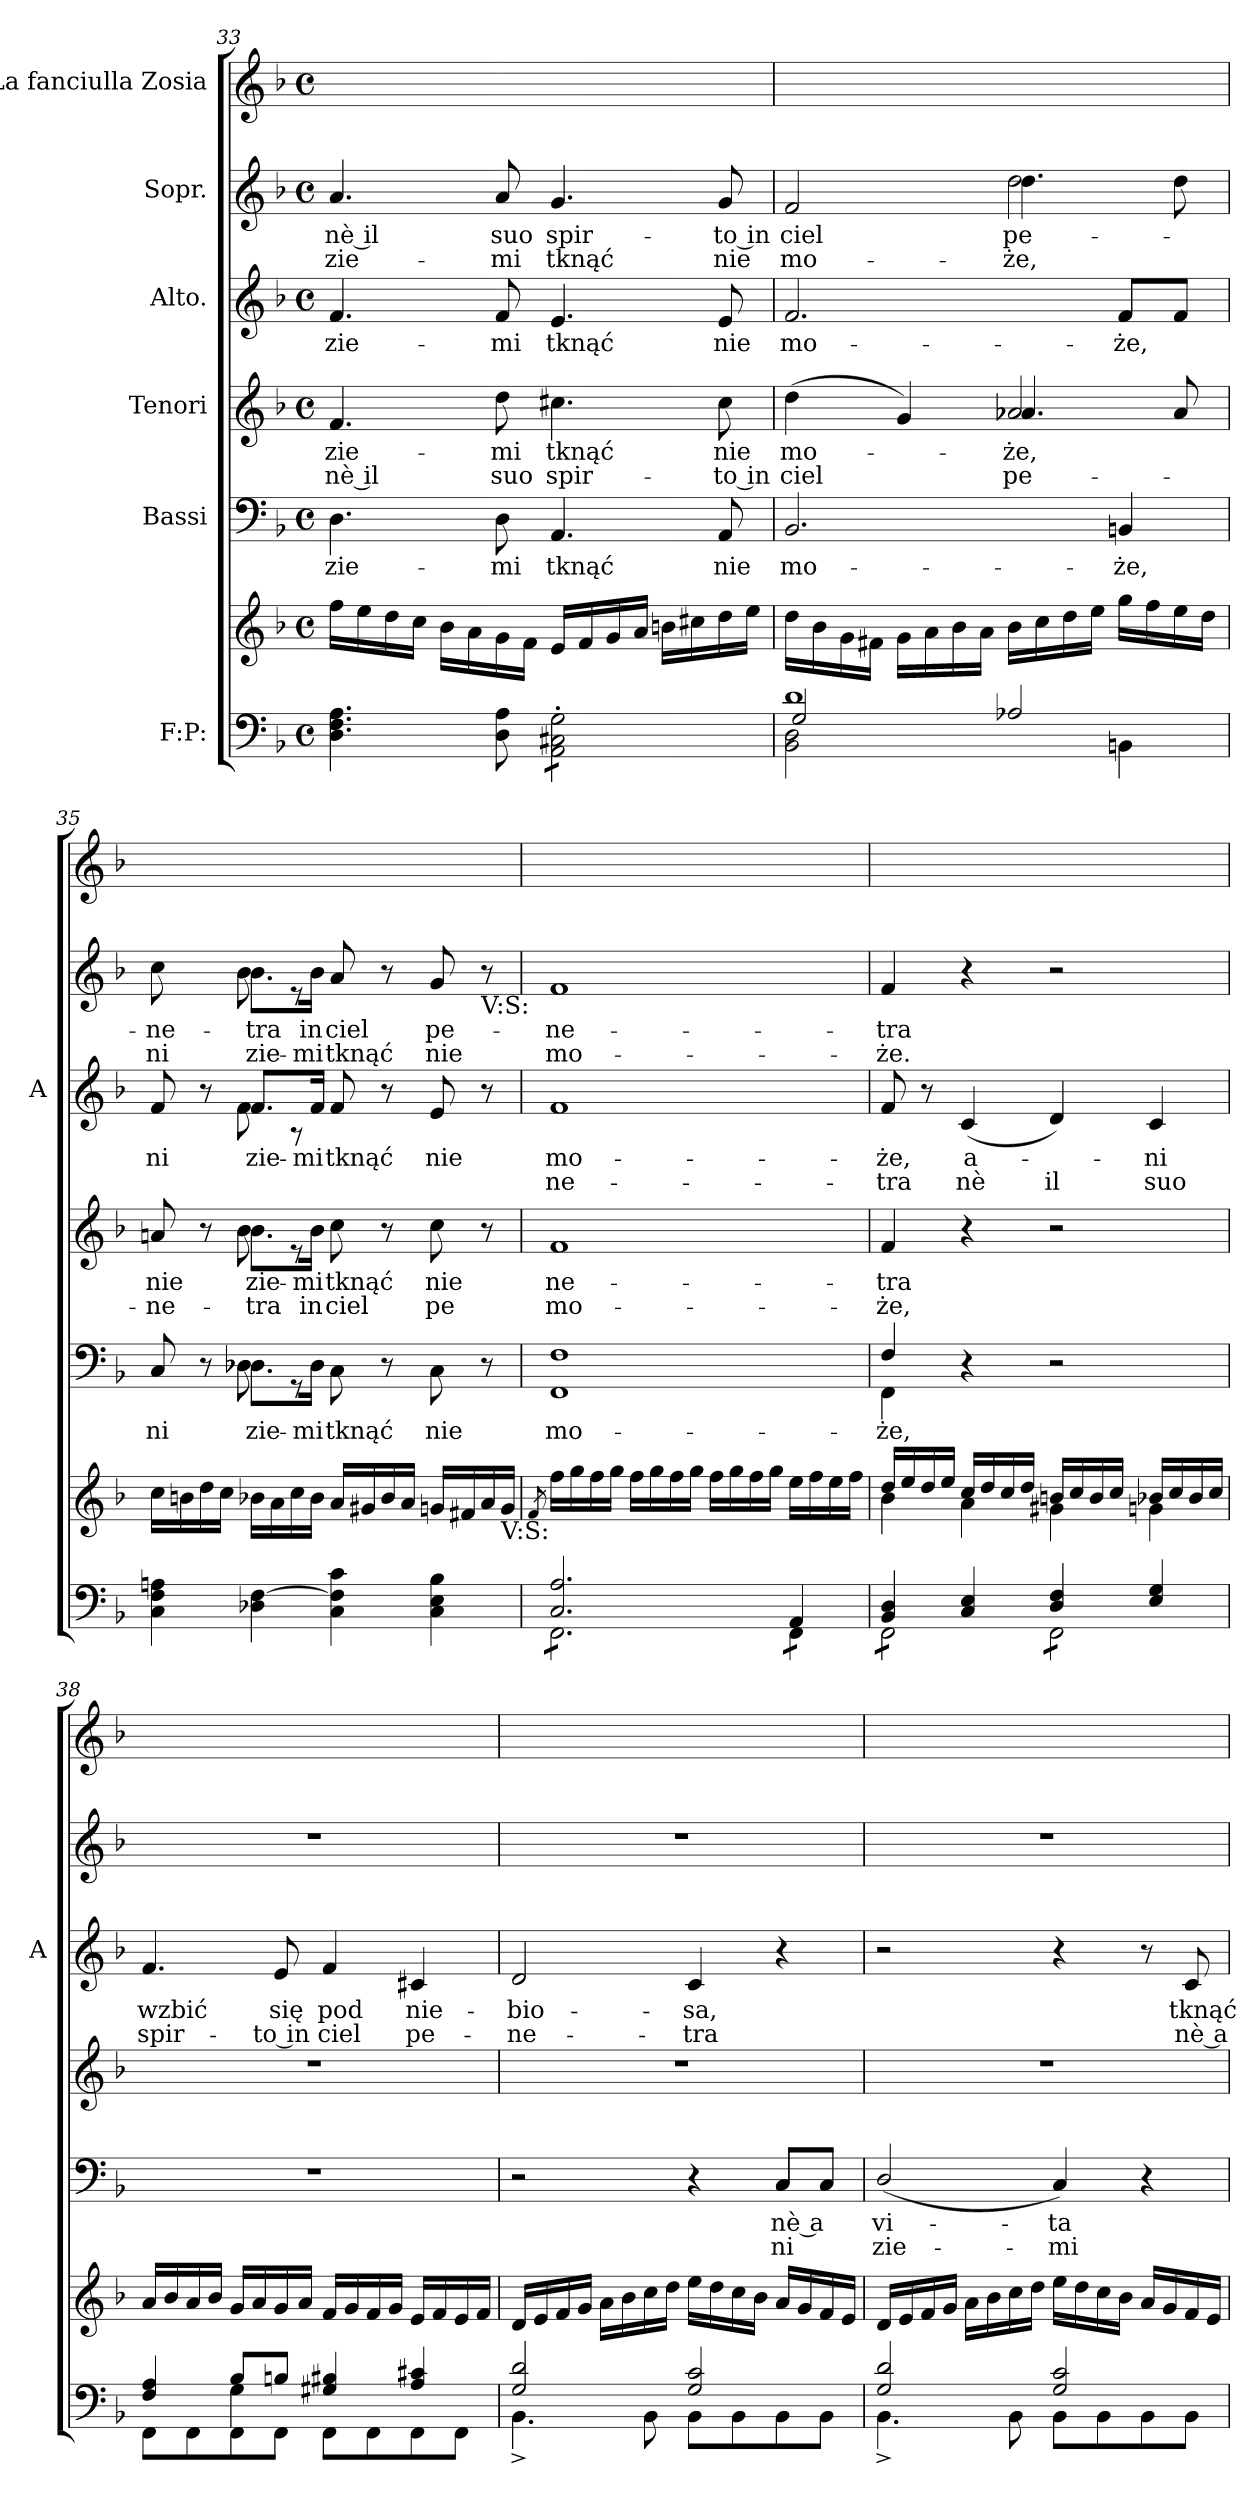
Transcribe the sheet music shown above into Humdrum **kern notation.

**kern	**kern	**kern	**text	**text	**kern	**text	**text	**kern	**text	**text	**kern	**text	**text	**kern
*part6	*part6	*part5	*part5	*part5	*part4	*part4	*part4	*part3	*part3	*part3	*part2	*part2	*part2	*part1
*staff7	*staff6	*staff5	*staff5	*staff5	*staff4	*staff4	*staff4	*staff3	*staff3	*staff3	*staff2	*staff2	*staff2	*staff1
*I"F:P:	*	*I"Bassi	*	*	*I"Tenori	*	*	*I"Alto.	*	*	*I"Sopr.	*	*	*I"La fanciulla Zosia
*	*	*	*	*	*	*	*	*I'A	*	*	*	*	*	*
*clefF4	*clefG2	*clefF4	*	*	*	*	*	*clefG2	*	*	*clefG2	*	*	*clefG2
*	*	*	*	*	*ITrd8c12	*	*	*	*	*	*	*	*	*
*k[b-]	*k[b-]	*k[b-]	*	*	*k[b-]	*	*	*k[b-]	*	*	*k[b-]	*	*	*k[b-]
*M4/4	*M4/4	*M4/4	*	*	*M4/4	*	*	*M4/4	*	*	*M4/4	*	*	*M4/4
*met(c)	*met(c)	*met(c)	*	*	*met(c)	*	*	*met(c)	*	*	*met(c)	*	*	*met(c)
=33	=33	=33	=33	=33	=33	=33	=33	=33	=33	=33	=33	=33	=33	=33
!	!	!	!	!	!	!	!LO:LY:color=red	!	!	!	!	!LO:LY:color=red	!	!
4.D\ 4.F\ 4.A\	16ff\LL	4.D\	zie-	.	4.F/	zie-	nè il	4.f/	zie-	.	4.a/	nè il	zie-	1ryy
.	16ee\	.	.	.	.	.	.	.	.	.	.	.	.	.
.	16dd\	.	.	.	.	.	.	.	.	.	.	.	.	.
.	16cc\JJ	.	.	.	.	.	.	.	.	.	.	.	.	.
.	16b-\LL	.	.	.	.	.	.	.	.	.	.	.	.	.
.	16a\	.	.	.	.	.	.	.	.	.	.	.	.	.
!	!	!	!LO:LY:i	!	!	!LO:LY:i	!LO:LY:color=red	!	!LO:LY:i	!	!	!LO:LY:color=red	!	!
8D\ 8A\	16g\	8D\	-mi	.	8d\	-mi	suo	8f/	-mi	.	8a/	suo	-mi	.
.	16f\JJ	.	.	.	.	.	.	.	.	.	.	.	.	.
!LO:TX:a:t=....	!	!	!	!	!	!	!	!	!	!	!	!	!	!
!	!	!	!LO:LY:i	!	!	!LO:LY:i	!LO:LY:color=red	!	!LO:LY:i	!	!	!LO:LY:color=red	!	!
*tremolo	*	*	*	*	*	*	*	*	*	*	*	*	*	*
8AA'\ 8C#X'\ 8G'\L	16e/LL	4.AA/	tknąć	.	4.c#X\	tknąć	spir-	4.e/	tknąć	.	4.g/	spir-	tknąć	.
.	16f/	.	.	.	.	.	.	.	.	.	.	.	.	.
8AA'\ 8C#X'\ 8G'\	16g/	.	.	.	.	.	.	.	.	.	.	.	.	.
.	16a/JJ	.	.	.	.	.	.	.	.	.	.	.	.	.
8AA'\ 8C#X'\ 8G'\	16bn\LL	.	.	.	.	.	.	.	.	.	.	.	.	.
.	16cc#X\	.	.	.	.	.	.	.	.	.	.	.	.	.
!	!	!	!LO:LY:i	!	!	!LO:LY:i	!LO:LY:color=red	!	!LO:LY:i	!	!	!LO:LY:color=red	!	!
8AA'\ 8C#X'\ 8G'\J	16dd\	8AA/	nie	.	8c#\	nie	-to in	8e/	nie	.	8g/	-to in	nie	.
*Xtremolo	*	*	*	*	*	*	*	*	*	*	*	*	*	*
.	16ee\JJ	.	.	.	.	.	.	.	.	.	.	.	.	.
=34	=34	=34	=34	=34	=34	=34	=34	=34	=34	=34	=34	=34	=34	=34
*^	*	*	*	*	*	*	*	*	*	*	*	*	*	*
*	*^	*	*	*	*	*	*	*	*	*	*	*	*	*	*
!	!	!	!	!	!LO:LY:i	!	!	!LO:LY:i	!LO:LY:color=red	!	!LO:LY:i	!	!	!LO:LY:color=red	!	!
*	*	*	*	*	*	*	*^	*	*	*^	*	*	*^	*	*	*
1d/	2G/	2BB-\ 2D\	16dd\LL	2.BB-/	mo-	.	(4d\	2ryy	mo-	ciel	2.f/	2.ryy	mo-	.	2f/	2ryy	ciel	mo-	1ryy
.	.	.	16b-\	.	.	.	.	.	.	.	.	.	.	.	.	.	.	.	.
.	.	.	16g\	.	.	.	.	.	.	.	.	.	.	.	.	.	.	.	.
.	.	.	16f#X\JJ	.	.	.	.	.	.	.	.	.	.	.	.	.	.	.	.
.	.	.	16g\LL	.	.	.	4G/)	.	.	.	.	.	.	.	.	.	.	.	.
.	.	.	16a\	.	.	.	.	.	.	.	.	.	.	.	.	.	.	.	.
.	.	.	16b-\	.	.	.	.	.	.	.	.	.	.	.	.	.	.	.	.
.	.	.	16a\JJ	.	.	.	.	.	.	.	.	.	.	.	.	.	.	.	.
!	!	!	!	!	!	!	!	!	!LO:LY:i	!LO:LY:color=red	!	!	!	!	!	!	!LO:LY:color=red	!	!
.	2A-X/	4ryy	16b-\LL	.	.	.	2A-X/	4.A-Xi/	-że,	pe-	.	.	.	.	2dd\	4.ddi\	pe-	-że,	.
.	.	.	16cc\	.	.	.	.	.	.	.	.	.	.	.	.	.	.	.	.
.	.	.	16dd\	.	.	.	.	.	.	.	.	.	.	.	.	.	.	.	.
.	.	.	16ee\JJ	.	.	.	.	.	.	.	.	.	.	.	.	.	.	.	.
!	!	!	!	!	!LO:LY:i	!	!	!	!	!	!	!	!LO:LY:i	!	!	!	!	!	!
.	.	4BBn\	16gg\LL	4BBn/	-że,	.	.	.	.	.	4f/	8fi/L	-że,	.	.	.	.	.	.
.	.	.	16ff\	.	.	.	.	.	.	.	.	.	.	.	.	.	.	.	.
.	.	.	16ee\	.	.	.	.	8A-i/	.	.	.	8fi/J	.	.	.	8ddi\	.	.	.
.	.	.	16dd\JJ	.	.	.	.	.	.	.	.	.	.	.	.	.	.	.	.
*v	*v	*v	*	*	*	*	*	*	*	*	*	*	*	*	*	*	*	*	*
=35	=35	=35	=35	=35	=35	=35	=35	=35	=35	=35	=35	=35	=35	=35	=35	=35	=35
!	!	!	!LO:LY:i	!	!	!	!LO:LY:i	!LO:LY:color=red	!	!	!LO:LY:i	!	!	!	!LO:LY:color=red	!	!
*	*	*^	*	*	*	*	*	*	*	*	*	*	*	*	*	*	*
4C\ 4F\ 4An\	16cc\LL	8C/	4ryy	ni	.	8An/	4ryy	nie	-ne-	8f/	4ryy	ni	.	8cc\	4ryy	-ne-	ni	1ryy
.	16bn\	.	.	.	.	.	.	.	.	.	.	.	.	.	.	.	.	.
.	16dd\	8r	.	.	.	8r	.	.	.	8r	.	.	.	8ryy	.	.	.	.
.	16cc\JJ	.	.	.	.	.	.	.	.	.	.	.	.	.	.	.	.	.
!	!	!	!	!LO:LY:i	!	!	!	!LO:LY:i	!LO:LY:color=red	!	!	!LO:LY:i	!	!	!	!LO:LY:color=red	!	!
4D-X\ [4F\	16b-X\LL	8.D-X\L	8D-Xi\	zie-	.	8.B-\L	8B-i\	zie-	-tra	8.f/L	8fi\	zie-	.	8.b-\L	8b-i\	-tra	zie-	.
.	16a\	.	.	.	.	.	.	.	.	.	.	.	.	.	.	.	.	.
.	16cc\	.	8r	.	.	.	8r	.	.	.	8r	.	.	.	8r	.	.	.
!	!	!	!	!LO:LY:i	!	!	!	!LO:LY:i	!LO:LY:color=red	!	!	!LO:LY:i	!	!	!	!LO:LY:color=red	!	!
.	16b-\JJ	16D-\Jk	.	-mi	.	16B-\Jk	.	-mi	in	16f/Jk	.	-mi	.	16b-\Jk	.	in	-mi	.
!	!	!	!	!LO:LY:i	!	!	!	!LO:LY:i	!LO:LY:color=red	!	!	!LO:LY:i	!	!	!	!LO:LY:color=red	!	!
4C\ 4F]\ 4c\	16a/LL	8C\	2ryy	tknąć	.	8c\	2ryy	tknąć	ciel	8f/	2ryy	tknąć	.	8a/	2ryy	ciel	tknąć	.
.	16g#X/	.	.	.	.	.	.	.	.	.	.	.	.	.	.	.	.	.
.	16b-/	8r	.	.	.	8r	.	.	.	8r	.	.	.	8r	.	.	.	.
.	16a/JJ	.	.	.	.	.	.	.	.	.	.	.	.	.	.	.	.	.
!	!	!	!	!LO:LY:i	!	!	!	!LO:LY:i	!LO:LY:color=red	!	!	!LO:LY:i	!	!	!	!LO:LY:color=red	!	!
4C\ 4E\ 4B-\	16gn/LL	8C\	.	nie	.	8c\	.	nie	pe	8e/	.	nie	.	8g/	.	pe-	nie	.
.	16f#X/	.	.	.	.	.	.	.	.	.	.	.	.	.	.	.	.	.
!	!	!	!	!	!	!	!	!	!	!	!	!	!	!LO:TX:b:t=V&colon;S&colon;	!	!	!	!
.	16a/	8r	.	.	.	8r	.	.	.	8r	.	.	.	8r	.	.	.	.
!	!LO:TX:b:t=V&colon;S&colon;	!	!	!	!	!	!	!	!	!	!	!	!	!	!	!	!	!
.	16g/JJ	.	.	.	.	.	.	.	.	.	.	.	.	.	.	.	.	.
*	*	*v	*v	*	*	*	*	*	*	*v	*v	*	*	*v	*v	*	*	*
*	*	*	*	*	*v	*v	*	*	*	*	*	*	*	*	*
=36	=36	=36	=36	=36	=36	=36	=36	=36	=36	=36	=36	=36	=36	=36
.	8qf/	.	.	.	.	.	.	.	.	.	.	.	.	.
*^	*	*	*	*	*	*	*	*	*	*	*	*	*	*
!	!	!	!	!	!	!	!LO:LY:color=red	!	!	!	!LO:LY:color=red	!	!LO:LY:color=red	!	!
*tremolo	*	*	*	*	*	*	*	*	*	*	*	*	*	*	*
2.C/ 2.A/	8FF\L	16ff\LL	1FF/ 1F/	mo-	.	1F/	ne-	mo-	1f/	mo-	ne-	1f/	-ne-	mo-	1ryy
.	.	16gg\	.	.	.	.	.	.	.	.	.	.	.	.	.
.	8FF\	16ff\	.	.	.	.	.	.	.	.	.	.	.	.	.
.	.	16gg\JJ	.	.	.	.	.	.	.	.	.	.	.	.	.
.	8FF\	16ff\LL	.	.	.	.	.	.	.	.	.	.	.	.	.
.	.	16gg\	.	.	.	.	.	.	.	.	.	.	.	.	.
.	8FF\	16ff\	.	.	.	.	.	.	.	.	.	.	.	.	.
.	.	16gg\JJ	.	.	.	.	.	.	.	.	.	.	.	.	.
.	8FF\	16ff\LL	.	.	.	.	.	.	.	.	.	.	.	.	.
.	.	16gg\	.	.	.	.	.	.	.	.	.	.	.	.	.
.	8FF\J	16ff\	.	.	.	.	.	.	.	.	.	.	.	.	.
.	.	16gg\JJ	.	.	.	.	.	.	.	.	.	.	.	.	.
4AA/	8FF\L	16ee\LL	.	.	.	.	.	.	.	.	.	.	.	.	.
.	.	16ff\	.	.	.	.	.	.	.	.	.	.	.	.	.
.	8FF\J	16ee\	.	.	.	.	.	.	.	.	.	.	.	.	.
.	.	16ff\JJ	.	.	.	.	.	.	.	.	.	.	.	.	.
=37	=37	=37	=37	=37	=37	=37	=37	=37	=37	=37	=37	=37	=37	=37	=37
*	*	*^	*^	*	*	*	*	*	*	*	*	*	*	*	*
!	!	!	!	!	!	!	!	!	!LO:LY:color=red	!	!	!	!LO:LY:color=red	!	!LO:LY:color=red	!	!
4BB-/ 4D/	8FF\L	16dd/LL	4b-\	4F/	4FF\	-że,	.	4F/	-tra	-że,	8f/	-że,	-tra	4f/	-tra	-że.	1ryy
.	.	16ee/	.	.	.	.	.	.	.	.	.	.	.	.	.	.	.
.	8FF\	16dd/	.	.	.	.	.	.	.	.	8r	.	.	.	.	.	.
.	.	16ee/JJ	.	.	.	.	.	.	.	.	.	.	.	.	.	.	.
!	!	!	!	!	!	!	!	!	!	!	!	!	!LO:LY:color=red	!	!	!	!
4C/ 4E/	8FF\	16cc/LL	4a\	4r	2.ryy	.	.	4r	.	.	(4c/	a-	nè	4r	.	.	.
.	.	16dd/	.	.	.	.	.	.	.	.	.	.	.	.	.	.	.
.	8FF\J	16cc/	.	.	.	.	.	.	.	.	.	.	.	.	.	.	.
.	.	16dd/JJ	.	.	.	.	.	.	.	.	.	.	.	.	.	.	.
!	!	!	!	!	!	!	!	!	!	!	!	!	!LO:LY:color=red	!	!	!	!
4D/ 4F/	8FF\L	16bn/LL	4g#X\	2r	.	.	.	2r	.	.	4d/)	.	il	2r	.	.	.
.	.	16cc/	.	.	.	.	.	.	.	.	.	.	.	.	.	.	.
.	8FF\	16b/	.	.	.	.	.	.	.	.	.	.	.	.	.	.	.
.	.	16cc/JJ	.	.	.	.	.	.	.	.	.	.	.	.	.	.	.
!	!	!	!	!	!	!	!	!	!	!	!	!	!LO:LY:color=red	!	!	!	!
4E/ 4G/	8FF\	16b-X/LL	4gn\	.	.	.	.	.	.	.	4c/	-ni	suo	.	.	.	.
.	.	16cc/	.	.	.	.	.	.	.	.	.	.	.	.	.	.	.
.	8FF\J	16b-/	.	.	.	.	.	.	.	.	.	.	.	.	.	.	.
.	.	16cc/JJ	.	.	.	.	.	.	.	.	.	.	.	.	.	.	.
*	*	*v	*v	*	*	*	*	*	*	*	*	*	*	*	*	*	*
*	*	*	*v	*v	*	*	*	*	*	*	*	*	*	*	*	*
=38	=38	=38	=38	=38	=38	=38	=38	=38	=38	=38	=38	=38	=38	=38	=38
*	*^	*	*	*	*	*	*	*	*	*	*	*	*	*	*
!	!	!	!	!	!	!	!	!	!	!	!	!LO:LY:color=red	!	!	!	!
4F/ 4A/	4ryy	8FF\L	16a/LL	1r	.	.	1r	.	.	4.f/	wzbić	spir-	1r	.	.	1ryy
.	.	.	16b-/	.	.	.	.	.	.	.	.	.	.	.	.	.
.	.	8FF\	16a/	.	.	.	.	.	.	.	.	.	.	.	.	.
.	.	.	16b-/JJ	.	.	.	.	.	.	.	.	.	.	.	.	.
8B-/L	4G\	8FF\	16g/LL	.	.	.	.	.	.	.	.	.	.	.	.	.
.	.	.	16a/	.	.	.	.	.	.	.	.	.	.	.	.	.
!	!	!	!	!	!	!	!	!	!	!	!	!LO:LY:color=red	!	!	!	!
8Bn/J	.	8FF\J	16g/	.	.	.	.	.	.	8e/	się	-to in	.	.	.	.
.	.	.	16a/JJ	.	.	.	.	.	.	.	.	.	.	.	.	.
!	!	!	!	!	!	!	!	!	!	!	!	!LO:LY:color=red	!	!	!	!
4G#X/ 4B#X/	2ryy	8FF\L	16f/LL	.	.	.	.	.	.	4f/	pod	ciel	.	.	.	.
.	.	.	16g/	.	.	.	.	.	.	.	.	.	.	.	.	.
.	.	8FF\	16f/	.	.	.	.	.	.	.	.	.	.	.	.	.
.	.	.	16g/JJ	.	.	.	.	.	.	.	.	.	.	.	.	.
!	!	!	!	!	!	!	!	!	!	!	!	!LO:LY:color=red	!	!	!	!
4A/ 4c#X/	.	8FF\	16e/LL	.	.	.	.	.	.	4c#X/	nie-	pe-	.	.	.	.
.	.	.	16f/	.	.	.	.	.	.	.	.	.	.	.	.	.
.	.	8FF\J	16e/	.	.	.	.	.	.	.	.	.	.	.	.	.
*Xtremolo	*	*	*	*	*	*	*	*	*	*	*	*	*	*	*	*
.	.	.	16f/JJ	.	.	.	.	.	.	.	.	.	.	.	.	.
*	*v	*v	*	*	*	*	*	*	*	*	*	*	*	*	*	*
=39	=39	=39	=39	=39	=39	=39	=39	=39	=39	=39	=39	=39	=39	=39	=39
*	*	*	*^	*	*	*	*	*	*	*	*	*	*	*	*
!	!	!	!	!	!	!	!	!	!	!	!	!LO:LY:color=red	!	!	!	!
2G/ 2d/	4.BB-^\	16d/LL	2r	2.ryy	.	.	1r	.	.	2d/	-bio-	-ne-	1r	.	.	1ryy
.	.	16e/	.	.	.	.	.	.	.	.	.	.	.	.	.	.
.	.	16f/	.	.	.	.	.	.	.	.	.	.	.	.	.	.
.	.	16g/JJ	.	.	.	.	.	.	.	.	.	.	.	.	.	.
.	.	16a\LL	.	.	.	.	.	.	.	.	.	.	.	.	.	.
.	.	16b-\	.	.	.	.	.	.	.	.	.	.	.	.	.	.
.	8BB-\	16cc\	.	.	.	.	.	.	.	.	.	.	.	.	.	.
.	.	16dd\JJ	.	.	.	.	.	.	.	.	.	.	.	.	.	.
!	!	!	!	!	!	!	!	!	!	!	!	!LO:LY:color=red	!	!	!	!
*tremolo	*	*	*	*	*	*	*	*	*	*	*	*	*	*	*	*
2G/ 2c/	8BB-\L	16ee\LL	4r	.	.	.	.	.	.	4c/	-sa,	-tra	.	.	.	.
.	.	16dd\	.	.	.	.	.	.	.	.	.	.	.	.	.	.
.	8BB-\	16cc\	.	.	.	.	.	.	.	.	.	.	.	.	.	.
.	.	16b-\JJ	.	.	.	.	.	.	.	.	.	.	.	.	.	.
!	!	!	!	!	!LO:LY:color=red	!LO:LY:i	!	!	!	!	!	!	!	!	!	!
.	8BB-\	16a/LL	4C/	8Ci/L	nè a	ni	.	.	.	4r	.	.	.	.	.	.
.	.	16g/	.	.	.	.	.	.	.	.	.	.	.	.	.	.
.	8BB-\J	16f/	.	8Ci/J	.	.	.	.	.	.	.	.	.	.	.	.
*Xtremolo	*	*	*	*	*	*	*	*	*	*	*	*	*	*	*	*
.	.	16e/JJ	.	.	.	.	.	.	.	.	.	.	.	.	.	.
*	*	*	*v	*v	*	*	*	*	*	*	*	*	*	*	*	*
=40	=40	=40	=40	=40	=40	=40	=40	=40	=40	=40	=40	=40	=40	=40	=40
!	!	!	!	!LO:LY:color=red	!LO:LY:i	!	!	!	!	!	!	!	!	!	!
2G/ 2d/	4.BB-^\	16d/LL	(2D/	vi-	zie-	1r	.	.	2r	.	.	1r	.	.	1ryy
.	.	16e/	.	.	.	.	.	.	.	.	.	.	.	.	.
.	.	16f/	.	.	.	.	.	.	.	.	.	.	.	.	.
.	.	16g/JJ	.	.	.	.	.	.	.	.	.	.	.	.	.
.	.	16a\LL	.	.	.	.	.	.	.	.	.	.	.	.	.
.	.	16b-\	.	.	.	.	.	.	.	.	.	.	.	.	.
.	8BB-\	16cc\	.	.	.	.	.	.	.	.	.	.	.	.	.
.	.	16dd\JJ	.	.	.	.	.	.	.	.	.	.	.	.	.
!	!	!	!	!LO:LY:color=red	!LO:LY:i	!	!	!	!	!	!	!	!	!	!
*tremolo	*	*	*	*	*	*	*	*	*	*	*	*	*	*	*
2G/ 2c/	8BB-\L	16ee\LL	4C/)	-ta	-mi	.	.	.	4r	.	.	.	.	.	.
.	.	16dd\	.	.	.	.	.	.	.	.	.	.	.	.	.
.	8BB-\	16cc\	.	.	.	.	.	.	.	.	.	.	.	.	.
.	.	16b-\JJ	.	.	.	.	.	.	.	.	.	.	.	.	.
.	8BB-\	16a/LL	4r	.	.	.	.	.	8r	.	.	.	.	.	.
.	.	16g/	.	.	.	.	.	.	.	.	.	.	.	.	.
!	!	!	!	!	!	!	!	!	!	!	!LO:LY:color=red	!	!	!	!
.	8BB-\J	16f/	.	.	.	.	.	.	8c/	tknąć	nè a	.	.	.	.
*Xtremolo	*	*	*	*	*	*	*	*	*	*	*	*	*	*	*
.	.	16e/JJ	.	.	.	.	.	.	.	.	.	.	.	.	.
*v	*v	*	*	*	*	*	*	*	*	*	*	*	*	*	*
=	=	=	=	=	=	=	=	=	=	=	=	=	=	=
*-	*-	*-	*-	*-	*-	*-	*-	*-	*-	*-	*-	*-	*-	*-
